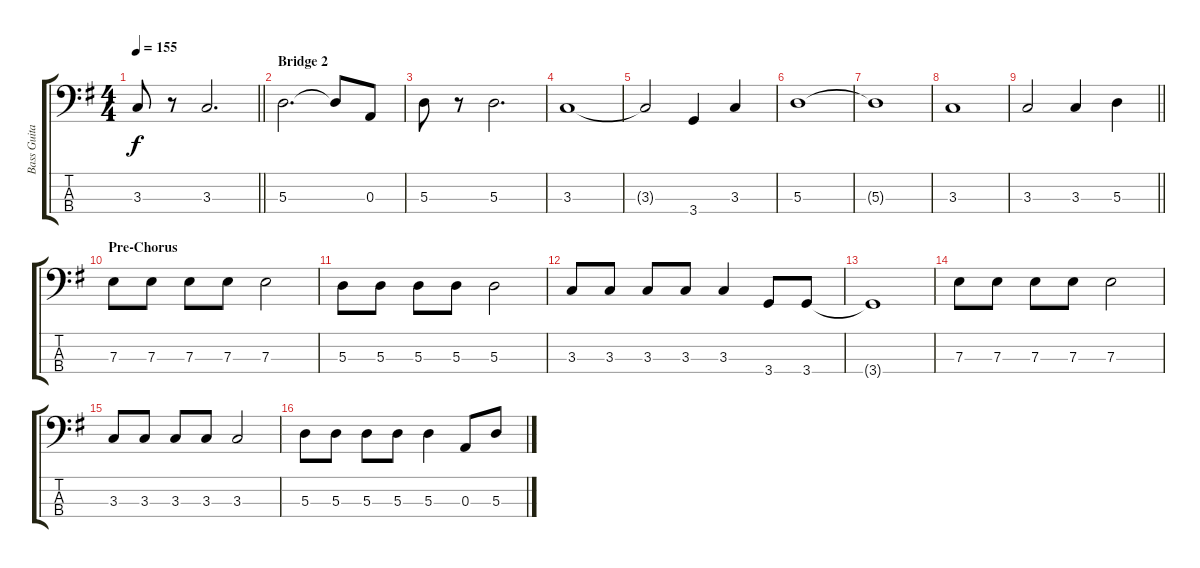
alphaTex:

\track ("Bass Guitar" "Bass Guita") {instrument electricbasspick}
\staff {score tabs}
\tuning (G2 D2 A1 E1) {hide}
\ts (4 4)
\tempo 155
\clef f4
\barLineRight lightlight
\ks g
3.3.8{dy f} r.8 3.3.2{d} |
\section ("" "Bridge 2")
5.3.2{d} 5.3{t}.8 0.3.8 |
5.3.8 r.8 5.3.2{d} |
3.3.1 |
3.3{t}.2 3.4.4 3.3.4 |
5.3.1 |
5.3{t}.1 |
3.3.1 |
\barLineRight lightlight
3.3.2 3.3.4 5.3.4 |
\section ("" "Pre-Chorus")
7.3.8 7.3.8 7.3.8 7.3.8 7.3.2 |
5.3.8 5.3.8 5.3.8 5.3.8 5.3.2 |
3.3.8 3.3.8 3.3.8 3.3.8 3.3.4 3.4.8 3.4.8 |
3.4{t}.1 |
7.3.8 7.3.8 7.3.8 7.3.8 7.3.2 |
3.3.8 3.3.8 3.3.8 3.3.8 3.3.2 |
5.3.8 5.3.8 5.3.8 5.3.8 5.3.4 0.3.8 5.3.8
